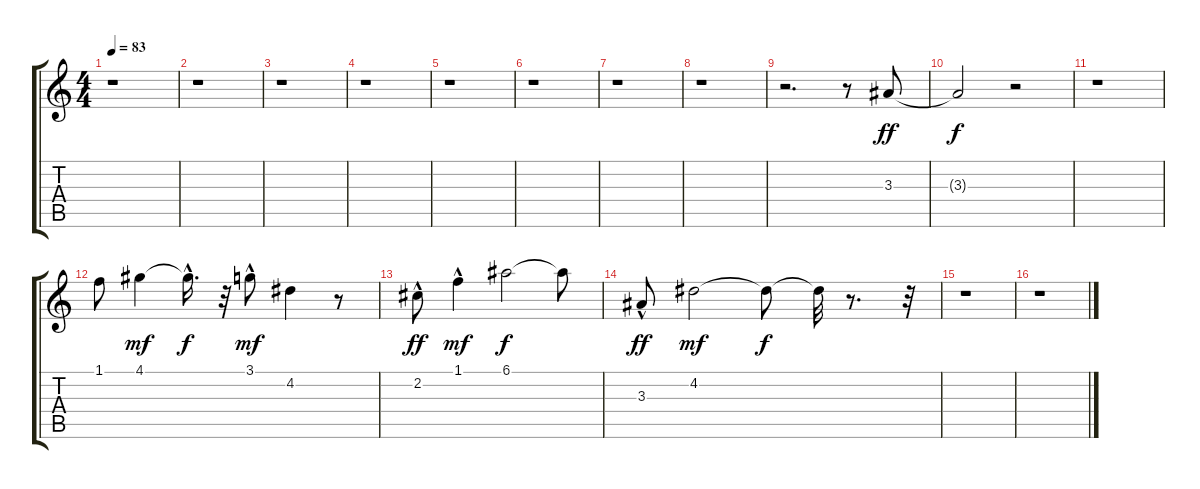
\track "" {instrument electricguitarjazz}
\staff {score tabs}
\tuning (E4 B3 G3 D3 A2 E2) {hide}
\ts (4 4)
\tempo 83
\clef g2
\ks c
r.1{dy ff instrument electricguitarjazz} |
r.1 |
r.1 |
r.1 |
r.1 |
r.1 |
r.1 |
r.1 |
r.2{d} r.8 3.3.8 |
3.3{t}.2{dy f} r.2 |
r.1 |
1.1.8 4.1.4{dy mf} 4.1{hac t}.16{d dy f} r.32 3.1{hac}.8{dy mf} 4.2.4 r.8 |
2.2{hac}.8{dy ff} 1.1{hac}.4{dy mf} 6.1.2{dy f} 6.1{t}.8 |
3.3{hac}.8{dy ff} 4.2.2{dy mf} 4.2{t}.8{dy f} 4.2{t}.32 r.8{d} r.32 |
r.1 |
r.1
